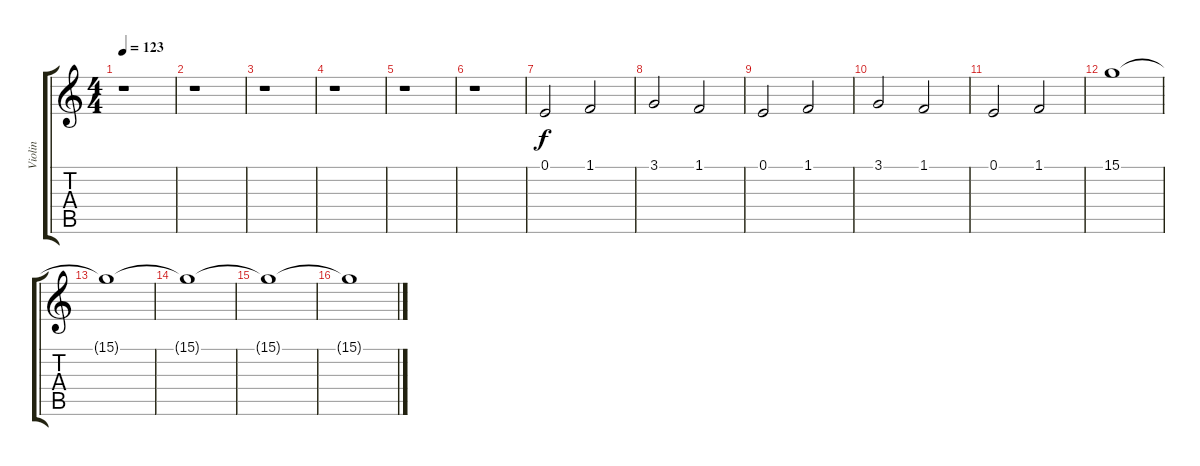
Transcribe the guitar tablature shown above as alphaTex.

\track ("Violin" "Violin") {instrument violin}
\staff {score tabs}
\tuning (E4 B3 G3 D3 A2 E2) {hide}
\ts (4 4)
\tempo 123
\clef g2
\ks c
r.1{dy f} |
r.1 |
r.1 |
r.1 |
r.1 |
r.1 |
0.1.2 1.1.2 |
3.1.2 1.1.2 |
0.1.2 1.1.2 |
3.1.2 1.1.2 |
0.1.2 1.1.2 |
15.1.1 |
15.1{t}.1 |
15.1{t}.1 |
15.1{t}.1 |
15.1{t}.1
